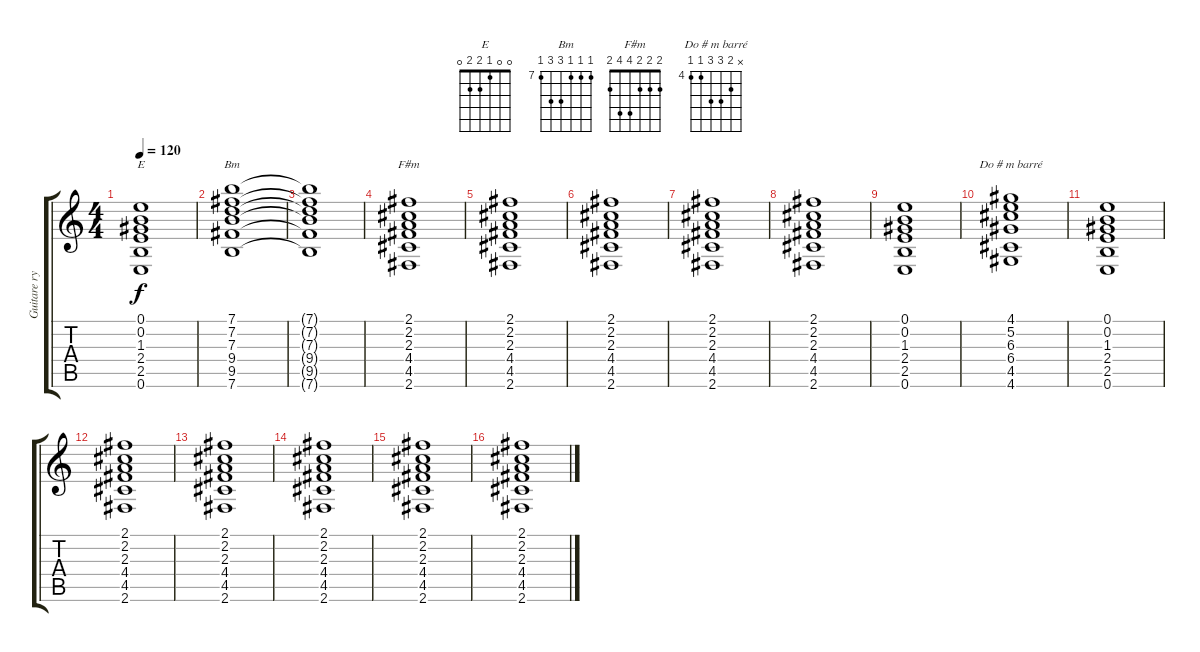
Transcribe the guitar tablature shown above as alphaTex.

\track ("Guitare rythmique" "Guitare ry") {instrument distortionguitar}
\staff {score tabs}
\tuning (E4 B3 G3 D3 A2 E2) {hide}
\chord ("E" 0 0 1 2 2 0)
\chord ("Bm" 7 7 7 9 9 7) {firstfret 7}
\chord ("F#m" 2 2 2 4 4 2)
\chord ("Do # m barré" x 5 6 6 4 4) {firstfret 4}
\ts (4 4)
\tempo 120
\clef g2
\ks c
(0.1 0.2 1.3 2.4 2.5 0.6).1{ch "E" dy f} |
(7.1 7.2 7.3 9.4 9.5 7.6).1{ch "Bm"} |
(7.1{t} 7.2{t} 7.3{t} 9.4{t} 9.5{t} 7.6{t}).1 |
(2.1 2.2 2.3 4.4 4.5 2.6).1{ch "F#m"} |
(2.1 2.2 2.3 4.4 4.5 2.6).1 |
(2.1 2.2 2.3 4.4 4.5 2.6).1 |
(2.1 2.2 2.3 4.4 4.5 2.6).1 |
(2.1 2.2 2.3 4.4 4.5 2.6).1 |
(0.1 0.2 1.3 2.4 2.5 0.6).1 |
(4.1 5.2 6.3 6.4 4.5 4.6).1{ch "Do # m barré"} |
(0.1 0.2 1.3 2.4 2.5 0.6).1 |
(2.1 2.2 2.3 4.4 4.5 2.6).1 |
(2.1 2.2 2.3 4.4 4.5 2.6).1 |
(2.1 2.2 2.3 4.4 4.5 2.6).1 |
(2.1 2.2 2.3 4.4 4.5 2.6).1 |
(2.1 2.2 2.3 4.4 4.5 2.6).1
